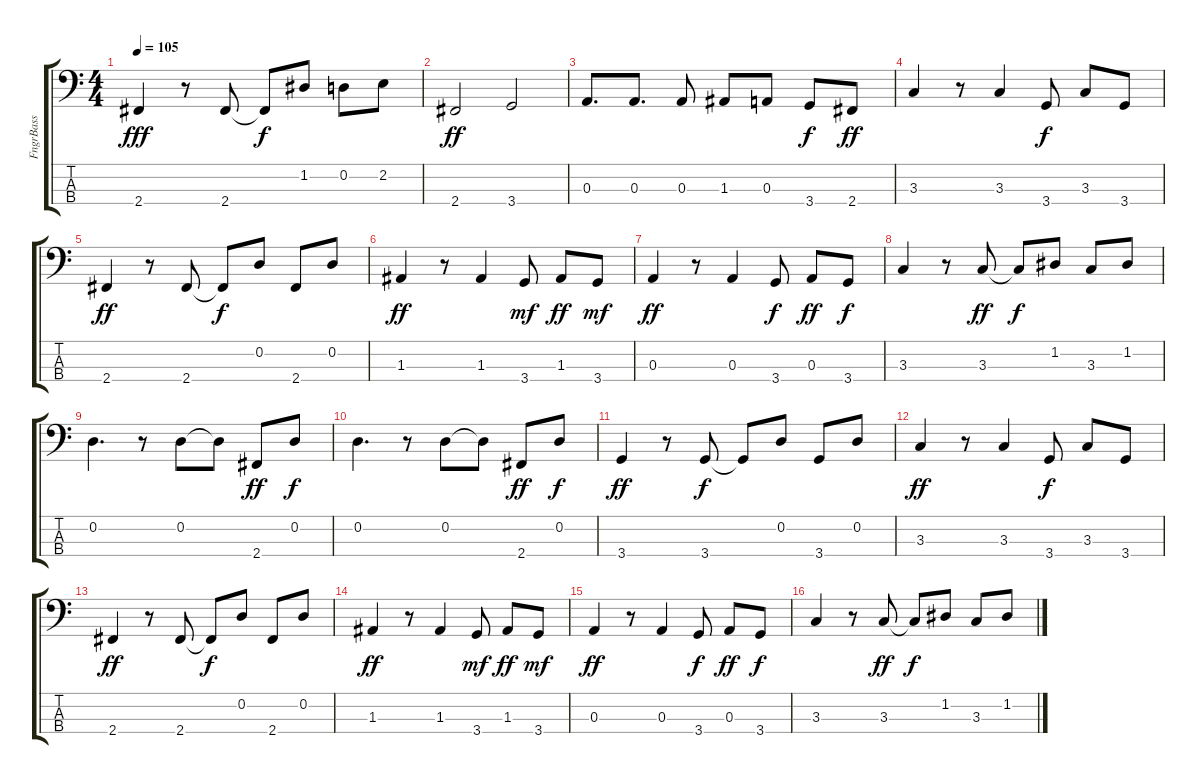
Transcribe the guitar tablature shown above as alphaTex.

\track ("FngrBass" "FngrBass") {instrument electricbassfinger}
\staff {score tabs}
\tuning (G2 D2 A1 E1) {hide}
\ts (4 4)
\tempo 105
\clef f4
\ks c
2.4.4{dy fff} r.8 2.4.8 2.4{t}.8{dy f} 1.2.8 0.2.8 2.2.8 |
2.4.2{dy ff} 3.4.2 |
0.3.8{d} 0.3.8{d} 0.3.8 1.3.8 0.3.8 3.4.8{dy f} 2.4.8{dy ff} |
3.3.4 r.8 3.3.4 3.4.8{dy f} 3.3.8 3.4.8 |
2.4.4{dy ff} r.8 2.4.8 2.4{t}.8{dy f} 0.2.8 2.4.8 0.2.8 |
1.3.4{dy ff} r.8 1.3.4 3.4.8{dy mf} 1.3.8{dy ff} 3.4.8{dy mf} |
0.3.4{dy ff} r.8 0.3.4 3.4.8{dy f} 0.3.8{dy ff} 3.4.8{dy f} |
3.3.4 r.8 3.3.8{dy ff} 3.3{t}.8{dy f} 1.2.8 3.3.8 1.2.8 |
0.2.4{d} r.8 0.2.8 0.2{t}.8 2.4.8{dy ff} 0.2.8{dy f} |
0.2.4{d} r.8 0.2.8 0.2{t}.8 2.4.8{dy ff} 0.2.8{dy f} |
3.4.4{dy ff} r.8 3.4.8{dy f} 3.4{t}.8 0.2.8 3.4.8 0.2.8 |
3.3.4{dy ff} r.8 3.3.4 3.4.8{dy f} 3.3.8 3.4.8 |
2.4.4{dy ff} r.8 2.4.8 2.4{t}.8{dy f} 0.2.8 2.4.8 0.2.8 |
1.3.4{dy ff} r.8 1.3.4 3.4.8{dy mf} 1.3.8{dy ff} 3.4.8{dy mf} |
0.3.4{dy ff} r.8 0.3.4 3.4.8{dy f} 0.3.8{dy ff} 3.4.8{dy f} |
3.3.4 r.8 3.3.8{dy ff} 3.3{t}.8{dy f} 1.2.8 3.3.8 1.2.8
